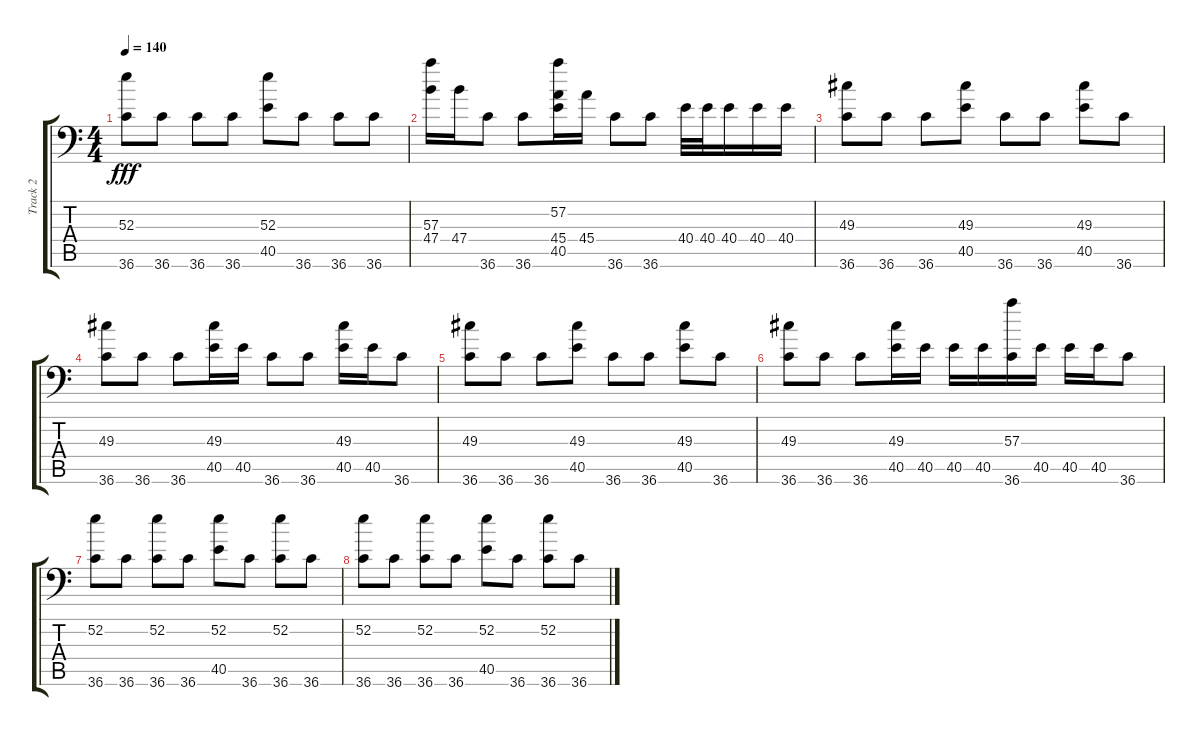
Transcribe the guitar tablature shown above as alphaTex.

\track ("Track 2" "Track 2") {instrument acousticgrandpiano}
\staff {score tabs}
\tuning (C-1 C-1 C-1 C-1 C-1 C-1) {hide}
\ts (4 4)
\tempo 140
\clef f4
\ks c
(52.3 36.6).8{dy fff} 36.6.8 36.6.8 36.6.8 (52.3 40.5).8 36.6.8 36.6.8 36.6.8 |
(57.3 47.4).16 47.4.16 36.6.8 36.6.8 (57.2 45.4 40.5).16 45.4.16 36.6.8 36.6.8 40.4.32 40.4.32 40.4.16 40.4.16 40.4.16 |
(49.3 36.6).8 36.6.8 36.6.8 (49.3 40.5).8 36.6.8 36.6.8 (49.3 40.5).8 36.6.8 |
(49.3 36.6).8 36.6.8 36.6.8 (49.3 40.5).16 40.5.16 36.6.8 36.6.8 (49.3 40.5).16 40.5.16 36.6.8 |
(49.3 36.6).8 36.6.8 36.6.8 (49.3 40.5).8 36.6.8 36.6.8 (49.3 40.5).8 36.6.8 |
(49.3 36.6).8 36.6.8 36.6.8 (49.3 40.5).16 40.5.16 40.5.16 40.5.16 (57.3 36.6).16 40.5.16 40.5.16 40.5.16 36.6.8 |
(52.2 36.6).8 36.6.8 (52.2 36.6).8 36.6.8 (52.2 40.5).8 36.6.8 (52.2 36.6).8 36.6.8 |
(52.2 36.6).8 36.6.8 (52.2 36.6).8 36.6.8 (52.2 40.5).8 36.6.8 (52.2 36.6).8 36.6.8
